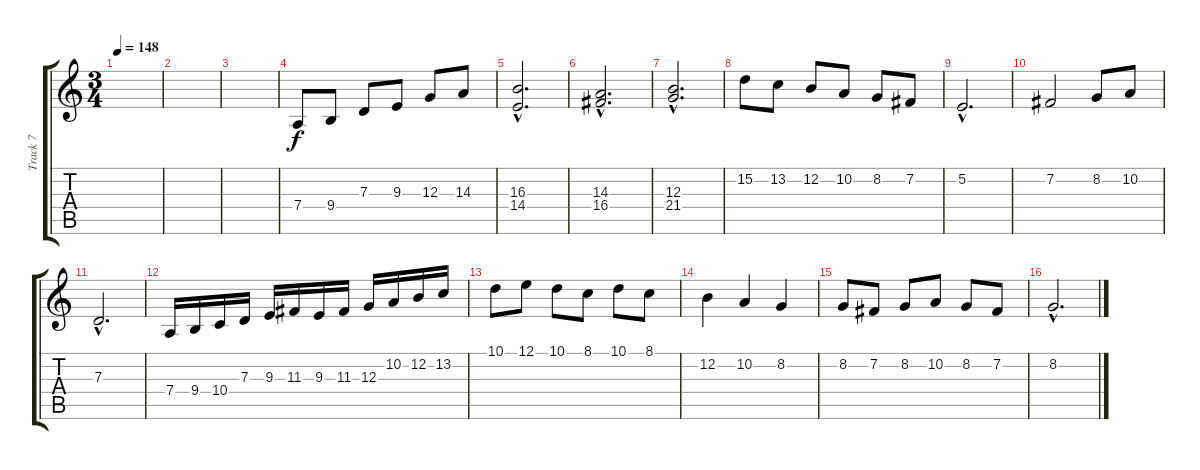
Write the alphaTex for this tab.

\track ("Track 7" "Track 7") {instrument violin}
\staff {score tabs}
\tuning (E4 B3 G3 D3 A2 E2) {hide}
\ts (3 4)
\tempo 148
\clef g2
\ks c
|
|
|
7.4.8 9.4.8 7.3.8 9.3.8 12.3.8 14.3.8 |
(16.3{hac} 14.4{hac}).2{d} |
(14.3{hac} 16.4{hac}).2{d} |
(12.3{hac} 21.4{hac}).2{d} |
15.2.8 13.2.8 12.2.8 10.2.8 8.2.8 7.2.8 |
5.2{hac}.2{d} |
7.2.2 8.2.8 10.2.8 |
7.3{hac}.2{d} |
7.4.16{volume 16} 9.4.16 10.4.16 7.3.16 9.3.16 11.3.16 9.3.16 11.3.16 12.3.16 10.2.16 12.2.16 13.2.16 |
10.1.8{volume 13} 12.1.8 10.1.8 8.1.8 10.1.8 8.1.8 |
12.2.4 10.2.4 8.2.4 |
8.2.8 7.2.8 8.2.8 10.2.8 8.2.8 7.2.8 |
8.2{hac}.2{d}
